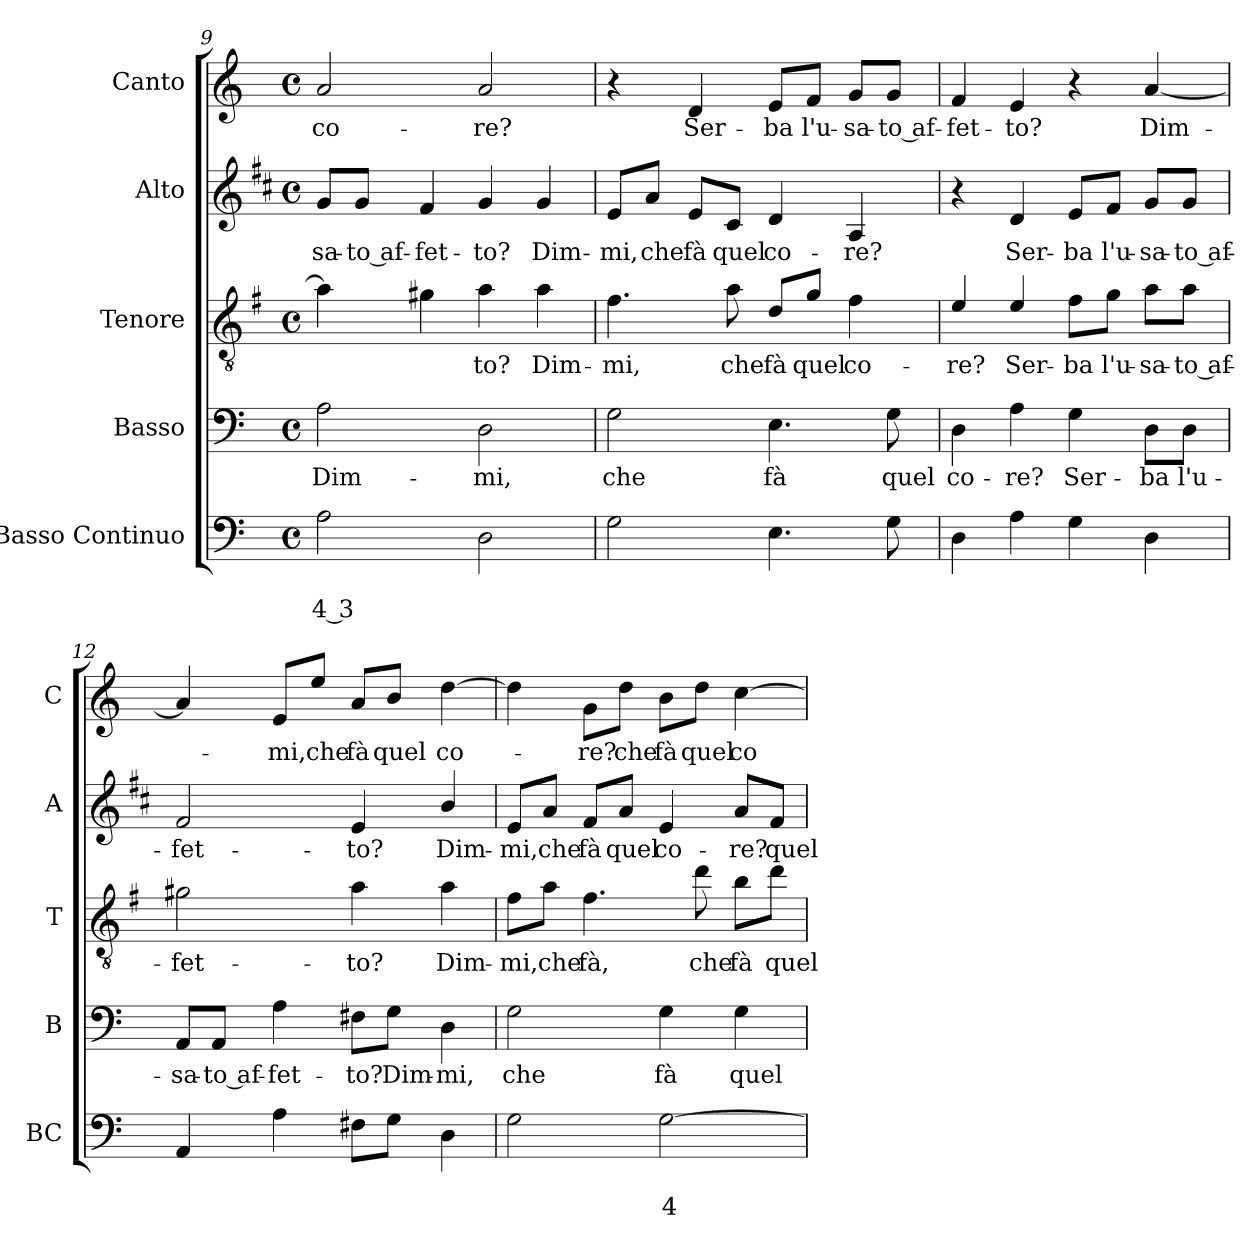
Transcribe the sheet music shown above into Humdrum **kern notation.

**kern	**text	**text	**kern	**text	**kern	**text	**kern	**text	**kern	**text
*part5	*part5	*part5	*part4	*part4	*part3	*part3	*part2	*part2	*part1	*part1
*staff5	*staff5	*staff5	*staff4	*staff4	*staff3	*staff3	*staff2	*staff2	*staff1	*staff1
*I"Basso Continuo	*	*	*I"Basso	*	*I"Tenore	*	*I"Alto	*	*I"Canto	*
*I'BC	*	*	*I'B	*	*I'T	*	*I'A	*	*I'C	*
*clefF4	*	*	*clefF4	*	*clefGv2	*	*clefG2	*	*clefG2	*
*	*	*	*	*	*ITrd4c7	*	*ITrd1c2	*	*	*
*k[]	*	*	*k[]	*	*k[]	*	*k[]	*	*k[]	*
*C:	*	*	*C:	*	*C:	*	*C:	*	*C:	*
*M4/4	*	*	*M4/4	*	*M4/4	*	*M4/4	*	*M4/4	*
*met(c)	*	*	*met(c)	*	*met(c)	*	*met(c)	*	*met(c)	*
=9	=9	=9	=9	=9	=9	=9	=9	=9	=9	=9
!	!	!LO:LY:b	!	!	!	!	!	!	!	!
!	!	!	!	!LO:LY:b	!	!	!	!	!	!
!	!	!	!	!	!	!	!	!LO:LY:b	!	!
!	!	!	!	!	!	!	!	!	!	!LO:LY:b
2A\	.	4 3	2A\	Dim-	4d\]	.	8f/L	-sa-	2a/	co-
!	!	!	!	!	!	!	!	!LO:LY:b	!	!
.	.	.	.	.	.	.	8f/J	-to af-	.	.
!	!	!	!	!	!	!	!	!LO:LY:b	!	!
.	.	.	.	.	4c#X\	.	4e/	-fet-	.	.
!	!	!	!	!LO:LY:b	!	!	!	!	!	!
!	!	!	!	!	!	!LO:LY:b	!	!	!	!
!	!	!	!	!	!	!	!	!LO:LY:b	!	!
!	!	!	!	!	!	!	!	!	!	!LO:LY:b
2D\	.	.	2D\	-mi,	4d\	-to?	4f/	-to?	2a/	-re?
!	!	!	!	!	!	!LO:LY:b	!	!	!	!
!	!	!	!	!	!	!	!	!LO:LY:b	!	!
.	.	.	.	.	4d\	Dim-	4f/	Dim-	.	.
!!LO:PB:g=z
=10	=10	=10	=10	=10	=10	=10	=10	=10	=10	=10
!	!	!	!	!LO:LY:b	!	!	!	!	!	!
!	!	!	!	!	!	!LO:LY:b	!	!	!	!
!	!	!	!	!	!	!	!	!LO:LY:b	!	!
2G\	.	.	2G\	che	4.B\	-mi,	8d/L	-mi,	4r	.
!	!	!	!	!	!	!	!	!LO:LY:b	!	!
.	.	.	.	.	.	.	8g/J	che	.	.
!	!	!	!	!	!	!	!	!LO:LY:b	!	!
!	!	!	!	!	!	!	!	!	!	!LO:LY:b
.	.	.	.	.	.	.	8d/L	fà	4d/	Ser-
!	!	!	!	!	!	!LO:LY:b	!	!	!	!
!	!	!	!	!	!	!	!	!LO:LY:b	!	!
.	.	.	.	.	8d\	che	8B/J	quel	.	.
!	!	!	!	!LO:LY:b	!	!	!	!	!	!
!	!	!	!	!	!	!LO:LY:b	!	!	!	!
!	!	!	!	!	!	!	!	!LO:LY:b	!	!
!	!	!	!	!	!	!	!	!	!	!LO:LY:b
4.E\	.	.	4.E\	fà	8G/L	fà	4c/	co-	8e/L	-ba
!	!	!	!	!	!	!LO:LY:b	!	!	!	!
!	!	!	!	!	!	!	!	!	!	!LO:LY:b
.	.	.	.	.	8c/J	quel	.	.	8f/J	l'u-
!	!	!	!	!	!	!LO:LY:b	!	!	!	!
!	!	!	!	!	!	!	!	!LO:LY:b	!	!
!	!	!	!	!	!	!	!	!	!	!LO:LY:b
.	.	.	.	.	4B\	co-	4G/	-re?	8g/L	-sa-
!	!	!	!	!LO:LY:b	!	!	!	!	!	!
!	!	!	!	!	!	!	!	!	!	!LO:LY:b
8G\	.	.	8G\	quel	.	.	.	.	8g/J	-to af-
=11	=11	=11	=11	=11	=11	=11	=11	=11	=11	=11
!	!	!	!	!LO:LY:b	!	!	!	!	!	!
!	!	!	!	!	!	!LO:LY:b	!	!	!	!
!	!	!	!	!	!	!	!	!	!	!LO:LY:b
4D\	.	.	4D\	co-	4A/	-re?	4r	.	4f/	-fet-
!	!	!	!	!LO:LY:b	!	!	!	!	!	!
!	!	!	!	!	!	!LO:LY:b	!	!	!	!
!	!	!	!	!	!	!	!	!LO:LY:b	!	!
!	!	!	!	!	!	!	!	!	!	!LO:LY:b
4A\	.	.	4A\	-re?	4A/	Ser-	4c/	Ser-	4e/	-to?
!	!	!	!	!LO:LY:b	!	!	!	!	!	!
!	!	!	!	!	!	!LO:LY:b	!	!	!	!
!	!	!	!	!	!	!	!	!LO:LY:b	!	!
4G\	.	.	4G\	Ser-	8B\L	-ba	8d/L	-ba	4r	.
!	!	!	!	!	!	!LO:LY:b	!	!	!	!
!	!	!	!	!	!	!	!	!LO:LY:b	!	!
.	.	.	.	.	8c\J	l'u-	8e/J	l'u-	.	.
!	!	!	!	!LO:LY:b	!	!	!	!	!	!
!	!	!	!	!	!	!LO:LY:b	!	!	!	!
!	!	!	!	!	!	!	!	!LO:LY:b	!	!
!	!	!	!	!	!	!	!	!	!	!LO:LY:b
4D\	.	.	8D\L	-ba	8d\L	-sa-	8f/L	-sa-	[4a/	Dim-
!	!	!	!	!LO:LY:b	!	!	!	!	!	!
!	!	!	!	!	!	!LO:LY:b	!	!	!	!
!	!	!	!	!	!	!	!	!LO:LY:b	!	!
.	.	.	8D\J	l'u-	8d\J	-to af-	8f/J	-to af-	.	.
=12	=12	=12	=12	=12	=12	=12	=12	=12	=12	=12
!	!	!	!	!LO:LY:b	!	!	!	!	!	!
!	!	!	!	!	!	!LO:LY:b	!	!	!	!
!	!	!	!	!	!	!	!	!LO:LY:b	!	!
4AA/	.	.	8AA/L	-sa-	2c#X\	-fet-	2e/	-fet-	4a/]	.
!	!	!	!	!LO:LY:b	!	!	!	!	!	!
.	.	.	8AA/J	-to af-	.	.	.	.	.	.
!	!	!	!	!LO:LY:b	!	!	!	!	!	!
!	!	!	!	!	!	!	!	!	!	!LO:LY:b
4A\	.	.	4A\	-fet-	.	.	.	.	8e/L	-mi,
!	!	!	!	!	!	!	!	!	!	!LO:LY:b
.	.	.	.	.	.	.	.	.	8ee/J	che
!	!	!	!	!LO:LY:b	!	!	!	!	!	!
!	!	!	!	!	!	!LO:LY:b	!	!	!	!
!	!	!	!	!	!	!	!	!LO:LY:b	!	!
!	!	!	!	!	!	!	!	!	!	!LO:LY:b
8F#X\L	.	.	8F#X\L	-to?	4d\	-to?	4d/	-to?	8a/L	fà
!	!	!	!	!LO:LY:b	!	!	!	!	!	!
!	!	!	!	!	!	!	!	!	!	!LO:LY:b
8G\J	.	.	8G\J	Dim-	.	.	.	.	8b/J	quel
!	!	!	!	!LO:LY:b	!	!	!	!	!	!
!	!	!	!	!	!	!LO:LY:b	!	!	!	!
!	!	!	!	!	!	!	!	!LO:LY:b	!	!
!	!	!	!	!	!	!	!	!	!	!LO:LY:b
4D\	.	.	4D\	-mi,	4d\	Dim-	4a/	Dim-	[4dd\	co-
!!LO:LB:g=z
=13	=13	=13	=13	=13	=13	=13	=13	=13	=13	=13
!	!	!	!	!LO:LY:b	!	!	!	!	!	!
!	!	!	!	!	!	!LO:LY:b	!	!	!	!
!	!	!	!	!	!	!	!	!LO:LY:b	!	!
2G\	.	.	2G\	che	8B\L	-mi,	8d/L	-mi,	4dd\]	.
!	!	!	!	!	!	!LO:LY:b	!	!	!	!
!	!	!	!	!	!	!	!	!LO:LY:b	!	!
.	.	.	.	.	8d\J	che	8g/J	che	.	.
!	!	!	!	!	!	!LO:LY:b	!	!	!	!
!	!	!	!	!	!	!	!	!LO:LY:b	!	!
!	!	!	!	!	!	!	!	!	!	!LO:LY:b
.	.	.	.	.	4.B\	fà,	8e/L	fà	8g\L	-re?
!	!	!	!	!	!	!	!	!LO:LY:b	!	!
!	!	!	!	!	!	!	!	!	!	!LO:LY:b
.	.	.	.	.	.	.	8g/J	quel	8dd\J	che
!	!	!LO:LY:b	!	!	!	!	!	!	!	!
!	!	!	!	!LO:LY:b	!	!	!	!	!	!
!	!	!	!	!	!	!	!	!LO:LY:b	!	!
!	!	!	!	!	!	!	!	!	!	!LO:LY:b
[2G\	.	4	4G\	fà	.	.	4d/	co-	8b\L	fà
!	!	!	!	!	!	!LO:LY:b	!	!	!	!
!	!	!	!	!	!	!	!	!	!	!LO:LY:b
.	.	.	.	.	8g\	che	.	.	8dd\J	quel
!	!	!	!	!LO:LY:b	!	!	!	!	!	!
!	!	!	!	!	!	!LO:LY:b	!	!	!	!
!	!	!	!	!	!	!	!	!LO:LY:b	!	!
!	!	!	!	!	!	!	!	!	!	!LO:LY:b
.	.	.	4G\	quel	8e\L	fà	8g/L	-re?	[4cc\	co-
!	!	!	!	!	!	!LO:LY:b	!	!	!	!
!	!	!	!	!	!	!	!	!LO:LY:b	!	!
.	.	.	.	.	8g\J	quel	8e/J	quel	.	.
=	=	=	=	=	=	=	=	=	=	=
*-	*-	*-	*-	*-	*-	*-	*-	*-	*-	*-
